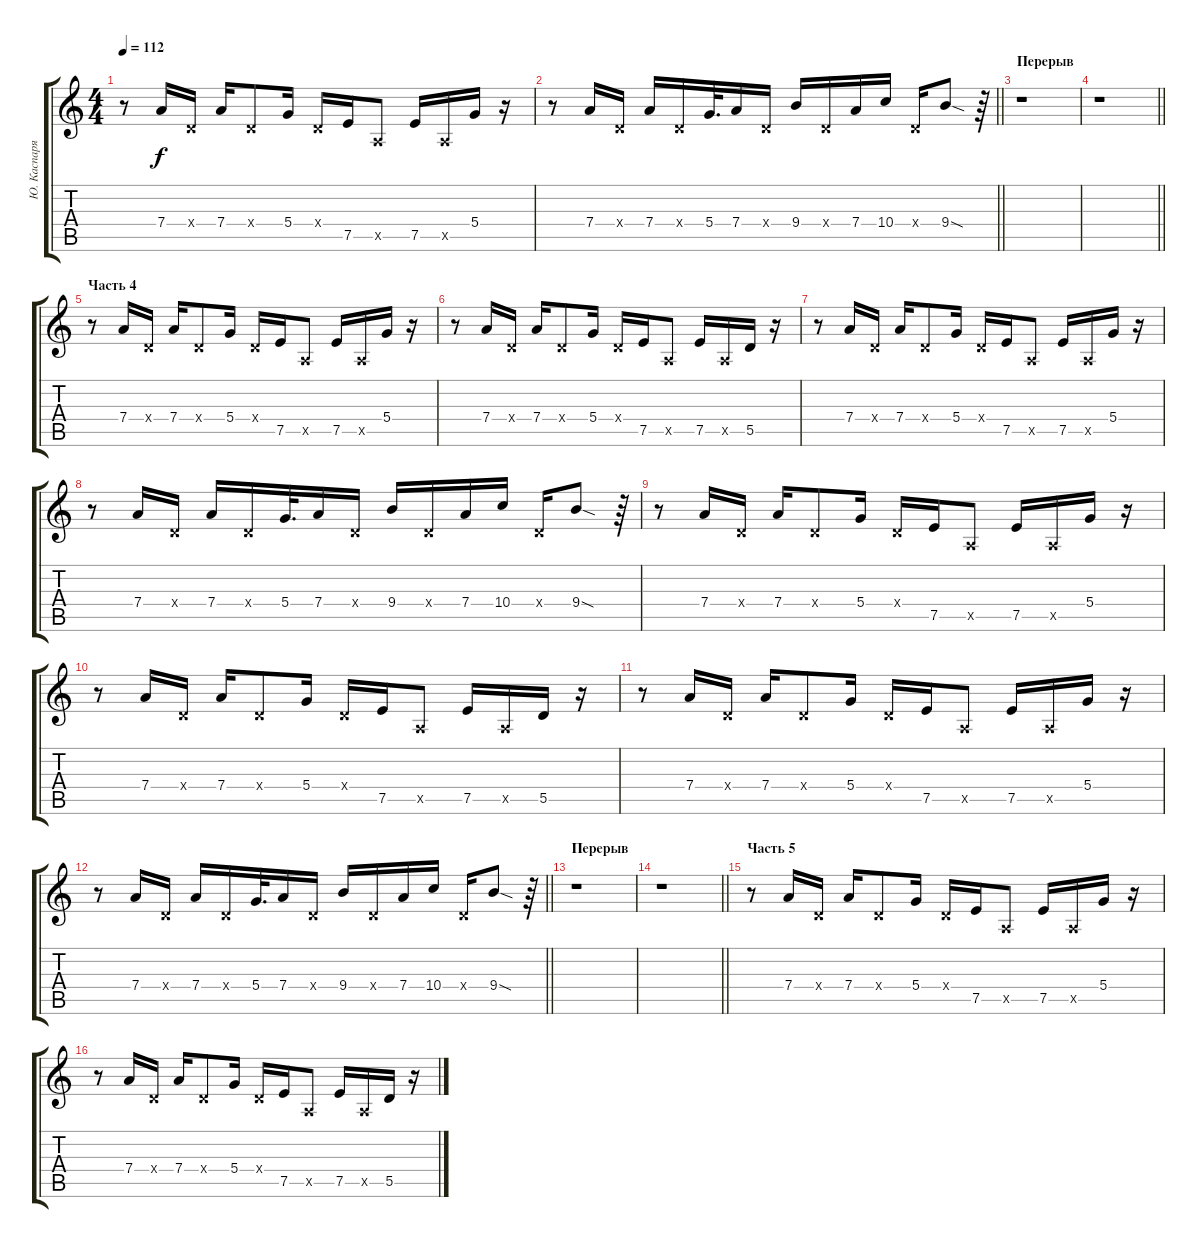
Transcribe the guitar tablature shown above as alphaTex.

\track ("Ю. Каспарян (соло)" "Ю. Каспаря") {instrument overdrivenguitar}
\staff {score tabs}
\tuning (E4 B3 G3 D3 A2 E2) {hide}
\ts (4 4)
\tempo 112
\clef g2
\ks c
r.8{dy f} 7.4.16 0.4{x}.16 7.4.16 0.4{x}.8 5.4.16 0.4{x}.16 7.5.16 0.5{x}.8 7.5.16 0.5{x}.16 5.4.16 r.16 |
\barLineRight lightlight
r.8 7.4.16 0.4{x}.16 7.4.16 0.4{x}.16 5.4.32{d} 7.4.16 0.4{x}.16 9.4.16 0.4{x}.16 7.4.16 10.4.16 0.4{x}.16 9.4{sod}.8 r.64 |
\section ("" "Перерыв")
r.1 |
\barLineRight lightlight
r.1 |
\section ("" "Часть 4")
r.8 7.4.16 0.4{x}.16 7.4.16 0.4{x}.8 5.4.16 0.4{x}.16 7.5.16 0.5{x}.8 7.5.16 0.5{x}.16 5.4.16 r.16 |
r.8 7.4.16 0.4{x}.16 7.4.16 0.4{x}.8 5.4.16 0.4{x}.16 7.5.16 0.5{x}.8 7.5.16 0.5{x}.16 5.5.16 r.16 |
r.8 7.4.16 0.4{x}.16 7.4.16 0.4{x}.8 5.4.16 0.4{x}.16 7.5.16 0.5{x}.8 7.5.16 0.5{x}.16 5.4.16 r.16 |
r.8 7.4.16 0.4{x}.16 7.4.16 0.4{x}.16 5.4.32{d} 7.4.16 0.4{x}.16 9.4.16 0.4{x}.16 7.4.16 10.4.16 0.4{x}.16 9.4{sod}.8 r.64 |
r.8 7.4.16 0.4{x}.16 7.4.16 0.4{x}.8 5.4.16 0.4{x}.16 7.5.16 0.5{x}.8 7.5.16 0.5{x}.16 5.4.16 r.16 |
r.8 7.4.16 0.4{x}.16 7.4.16 0.4{x}.8 5.4.16 0.4{x}.16 7.5.16 0.5{x}.8 7.5.16 0.5{x}.16 5.5.16 r.16 |
r.8 7.4.16 0.4{x}.16 7.4.16 0.4{x}.8 5.4.16 0.4{x}.16 7.5.16 0.5{x}.8 7.5.16 0.5{x}.16 5.4.16 r.16 |
\barLineRight lightlight
r.8 7.4.16 0.4{x}.16 7.4.16 0.4{x}.16 5.4.32{d} 7.4.16 0.4{x}.16 9.4.16 0.4{x}.16 7.4.16 10.4.16 0.4{x}.16 9.4{sod}.8 r.64 |
\section ("" "Перерыв")
r.1 |
\barLineRight lightlight
r.1 |
\section ("" "Часть 5")
r.8{volume 10 balance 8} 7.4.16 0.4{x}.16 7.4.16 0.4{x}.8 5.4.16 0.4{x}.16 7.5.16 0.5{x}.8 7.5.16 0.5{x}.16 5.4.16 r.16 |
r.8 7.4.16 0.4{x}.16 7.4.16 0.4{x}.8 5.4.16 0.4{x}.16 7.5.16 0.5{x}.8 7.5.16 0.5{x}.16 5.5.16 r.16
